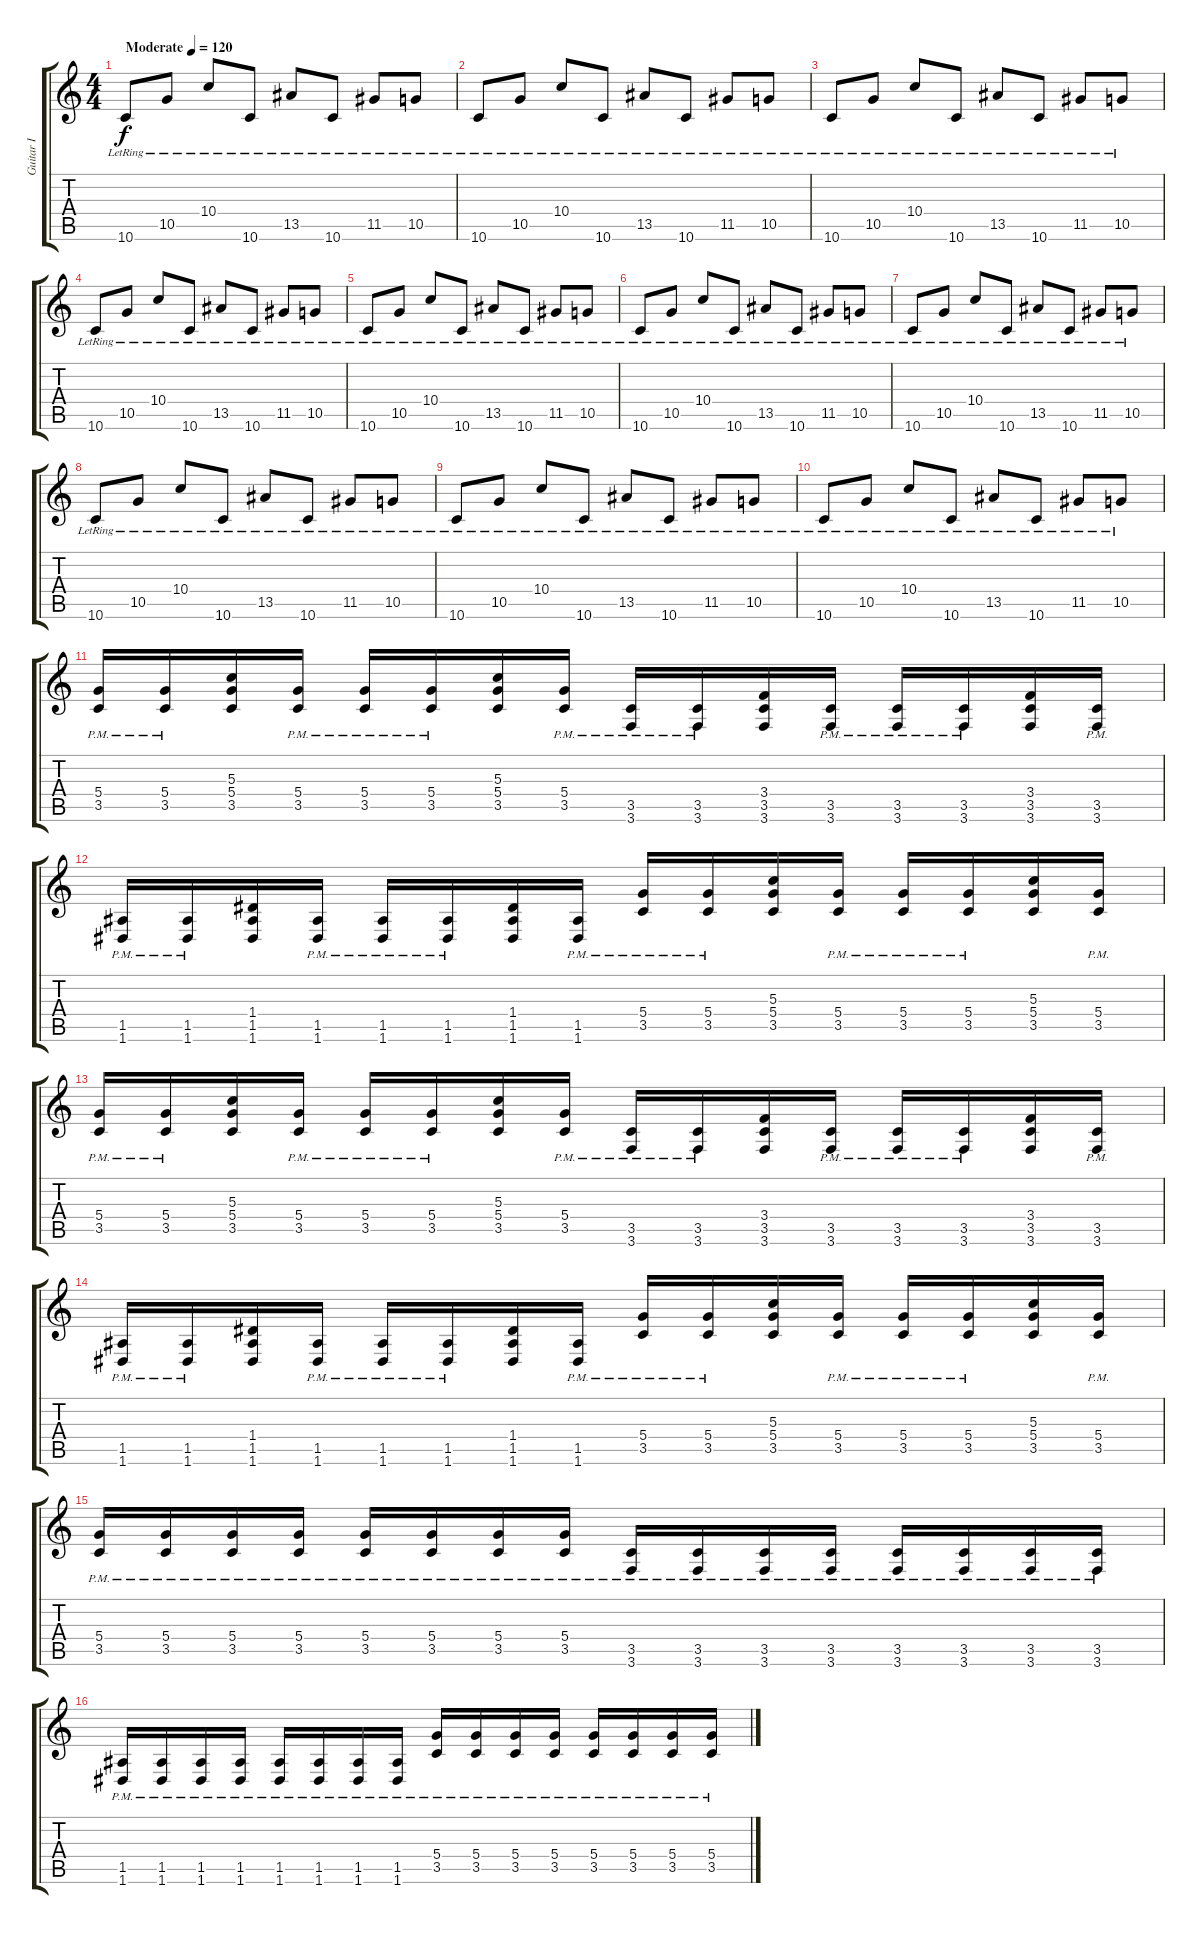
\track ("Guitar I" "Guitar I") {instrument electricguitarclean}
\staff {score tabs}
\tuning (E4 B3 G3 D3 A2 D2) {hide}
\ts (4 4)
\tempo (120 "Moderate")
\tempo 90
\tempo (120 "Moderate")
\clef g2
\ks c
10.6{lr}.8{dy f instrument electricguitarclean} 10.5{lr}.8 10.4{lr}.8 10.6{lr}.8 13.5{lr}.8 10.6{lr}.8 11.5{lr}.8 10.5{lr}.8 |
10.6{lr}.8 10.5{lr}.8 10.4{lr}.8 10.6{lr}.8 13.5{lr}.8 10.6{lr}.8 11.5{lr}.8 10.5{lr}.8 |
10.6{lr}.8 10.5{lr}.8 10.4{lr}.8 10.6{lr}.8 13.5{lr}.8 10.6{lr}.8 11.5{lr}.8 10.5{lr}.8 |
10.6{lr}.8 10.5{lr}.8 10.4{lr}.8 10.6{lr}.8 13.5{lr}.8 10.6{lr}.8 11.5{lr}.8 10.5{lr}.8 |
10.6{lr}.8 10.5{lr}.8 10.4{lr}.8 10.6{lr}.8 13.5{lr}.8 10.6{lr}.8 11.5{lr}.8 10.5{lr}.8 |
10.6{lr}.8 10.5{lr}.8 10.4{lr}.8 10.6{lr}.8 13.5{lr}.8 10.6{lr}.8 11.5{lr}.8 10.5{lr}.8 |
10.6{lr}.8 10.5{lr}.8 10.4{lr}.8 10.6{lr}.8 13.5{lr}.8 10.6{lr}.8 11.5{lr}.8 10.5{lr}.8 |
10.6{lr}.8 10.5{lr}.8 10.4{lr}.8 10.6{lr}.8 13.5{lr}.8 10.6{lr}.8 11.5{lr}.8 10.5{lr}.8 |
10.6{lr}.8 10.5{lr}.8 10.4{lr}.8 10.6{lr}.8 13.5{lr}.8 10.6{lr}.8 11.5{lr}.8 10.5{lr}.8 |
10.6{lr}.8 10.5{lr}.8 10.4{lr}.8 10.6{lr}.8 13.5{lr}.8 10.6{lr}.8 11.5{lr}.8 10.5{lr}.8 |
(5.4{pm} 3.5{pm}).16{instrument distortionguitar} (5.4{pm} 3.5{pm}).16 (5.3 5.4 3.5).16 (5.4{pm} 3.5{pm}).16 (5.4{pm} 3.5{pm}).16 (5.4{pm} 3.5{pm}).16 (5.3 5.4 3.5).16 (5.4{pm} 3.5{pm}).16 (3.5{pm} 3.6{pm}).16 (3.5{pm} 3.6{pm}).16 (3.4 3.5 3.6).16 (3.5{pm} 3.6{pm}).16 (3.5{pm} 3.6{pm}).16 (3.5{pm} 3.6{pm}).16 (3.4 3.5 3.6).16 (3.5{pm} 3.6{pm}).16 |
(1.5{pm} 1.6{pm}).16 (1.5{pm} 1.6{pm}).16 (1.4 1.5 1.6).16 (1.5{pm} 1.6{pm}).16 (1.5{pm} 1.6{pm}).16 (1.5{pm} 1.6{pm}).16 (1.4 1.5 1.6).16 (1.5{pm} 1.6{pm}).16 (5.4{pm} 3.5{pm}).16 (5.4{pm} 3.5{pm}).16 (5.3 5.4 3.5).16 (5.4{pm} 3.5{pm}).16 (5.4{pm} 3.5{pm}).16 (5.4{pm} 3.5{pm}).16 (5.3 5.4 3.5).16 (5.4{pm} 3.5{pm}).16 |
(5.4{pm} 3.5{pm}).16 (5.4{pm} 3.5{pm}).16 (5.3 5.4 3.5).16 (5.4{pm} 3.5{pm}).16 (5.4{pm} 3.5{pm}).16 (5.4{pm} 3.5{pm}).16 (5.3 5.4 3.5).16 (5.4{pm} 3.5{pm}).16 (3.5{pm} 3.6{pm}).16 (3.5{pm} 3.6{pm}).16 (3.4 3.5 3.6).16 (3.5{pm} 3.6{pm}).16 (3.5{pm} 3.6{pm}).16 (3.5{pm} 3.6{pm}).16 (3.4 3.5 3.6).16 (3.5{pm} 3.6{pm}).16 |
(1.5{pm} 1.6{pm}).16 (1.5{pm} 1.6{pm}).16 (1.4 1.5 1.6).16 (1.5{pm} 1.6{pm}).16 (1.5{pm} 1.6{pm}).16 (1.5{pm} 1.6{pm}).16 (1.4 1.5 1.6).16 (1.5{pm} 1.6{pm}).16 (5.4{pm} 3.5{pm}).16 (5.4{pm} 3.5{pm}).16 (5.3 5.4 3.5).16 (5.4{pm} 3.5{pm}).16 (5.4{pm} 3.5{pm}).16 (5.4{pm} 3.5{pm}).16 (5.3 5.4 3.5).16 (5.4{pm} 3.5{pm}).16 |
(5.4{pm} 3.5{pm}).16 (5.4{pm} 3.5{pm}).16 (5.4{pm} 3.5{pm}).16 (5.4{pm} 3.5{pm}).16 (5.4{pm} 3.5{pm}).16 (5.4{pm} 3.5{pm}).16 (5.4{pm} 3.5{pm}).16 (5.4{pm} 3.5{pm}).16 (3.5{pm} 3.6{pm}).16 (3.5{pm} 3.6{pm}).16 (3.5{pm} 3.6{pm}).16 (3.5{pm} 3.6{pm}).16 (3.5{pm} 3.6{pm}).16 (3.5{pm} 3.6{pm}).16 (3.5{pm} 3.6{pm}).16 (3.5{pm} 3.6{pm}).16 |
(1.5{pm} 1.6{pm}).16 (1.5{pm} 1.6{pm}).16 (1.5{pm} 1.6{pm}).16 (1.5{pm} 1.6{pm}).16 (1.5{pm} 1.6{pm}).16 (1.5{pm} 1.6{pm}).16 (1.5{pm} 1.6{pm}).16 (1.5{pm} 1.6{pm}).16 (5.4{pm} 3.5{pm}).16 (5.4{pm} 3.5{pm}).16 (5.4{pm} 3.5{pm}).16 (5.4{pm} 3.5{pm}).16 (5.4{pm} 3.5{pm}).16 (5.4{pm} 3.5{pm}).16 (5.4{pm} 3.5{pm}).16 (5.4{pm} 3.5{pm}).16
